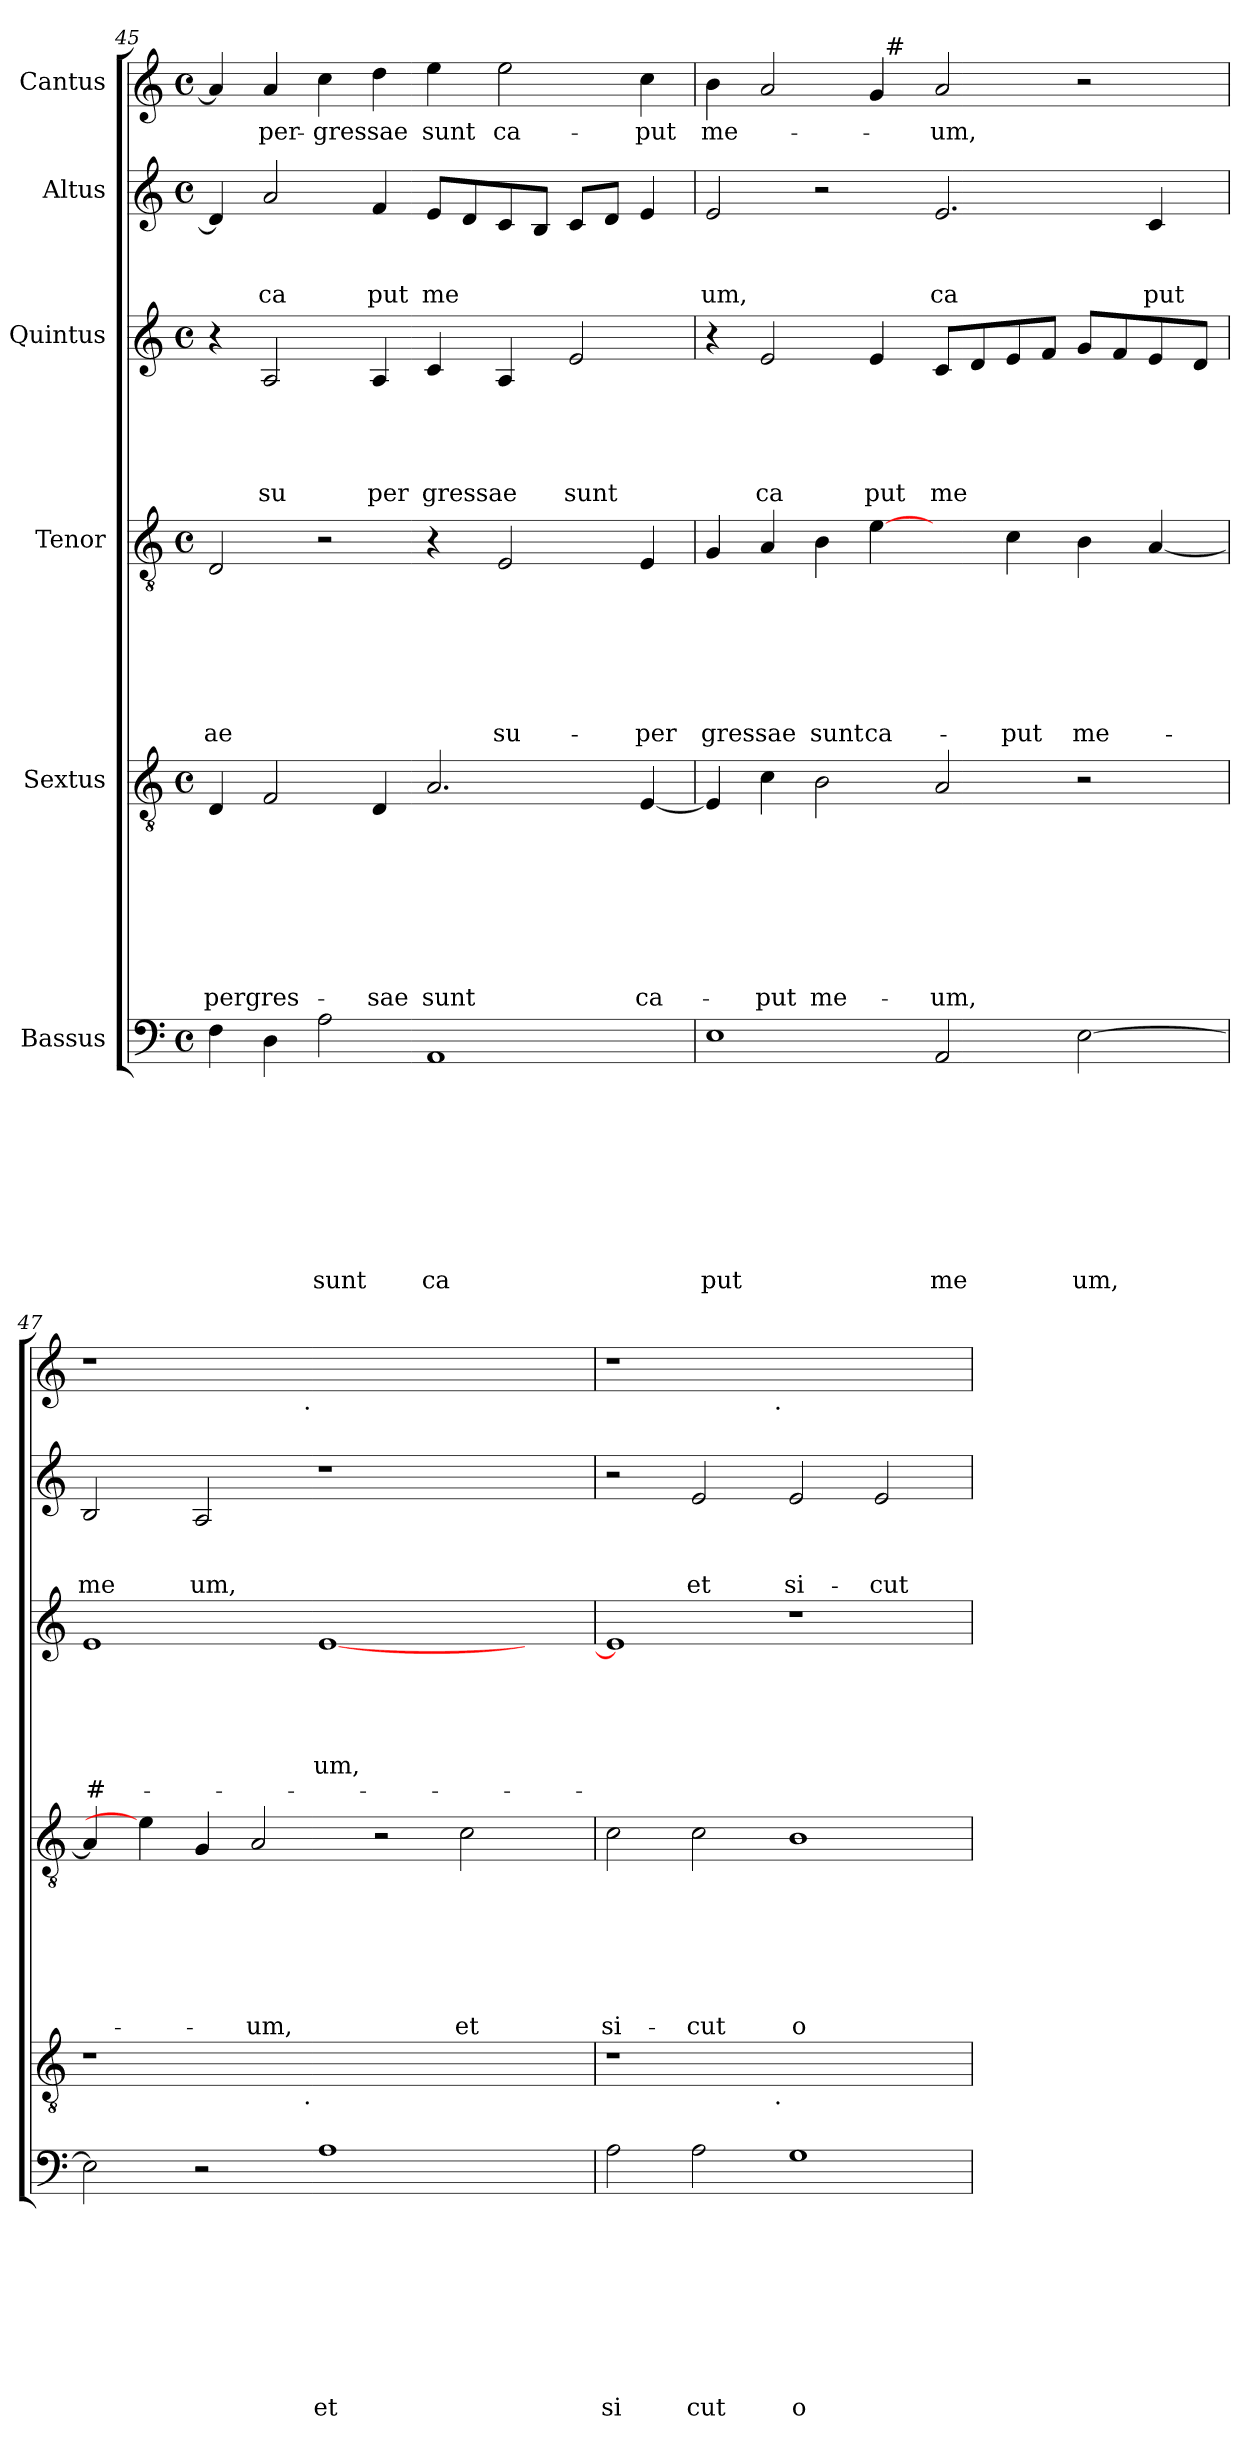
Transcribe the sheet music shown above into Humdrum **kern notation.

**kern	**text	**text	**text	**text	**text	**text	**text	**text	**text	**kern	**text	**text	**text	**text	**text	**text	**text	**text	**kern	**text	**text	**text	**text	**text	**text	**text	**kern	**text	**text	**text	**text	**text	**text	**kern	**text	**text	**text	**kern	**text
*part6	*part6	*part6	*part6	*part6	*part6	*part6	*part6	*part6	*part6	*part5	*part5	*part5	*part5	*part5	*part5	*part5	*part5	*part5	*part4	*part4	*part4	*part4	*part4	*part4	*part4	*part4	*part3	*part3	*part3	*part3	*part3	*part3	*part3	*part2	*part2	*part2	*part2	*part1	*part1
*staff6	*staff6	*staff6	*staff6	*staff6	*staff6	*staff6	*staff6	*staff6	*staff6	*staff5	*staff5	*staff5	*staff5	*staff5	*staff5	*staff5	*staff5	*staff5	*staff4	*staff4	*staff4	*staff4	*staff4	*staff4	*staff4	*staff4	*staff3	*staff3	*staff3	*staff3	*staff3	*staff3	*staff3	*staff2	*staff2	*staff2	*staff2	*staff1	*staff1
*I"Bassus	*	*	*	*	*	*	*	*	*	*I"Sextus	*	*	*	*	*	*	*	*	*I"Tenor	*	*	*	*	*	*	*	*I"Quintus	*	*	*	*	*	*	*I"Altus	*	*	*	*I"Cantus	*
*clefF4	*	*	*	*	*	*	*	*	*	*clefGv2	*	*	*	*	*	*	*	*	*clefGv2	*	*	*	*	*	*	*	*clefG2	*	*	*	*	*	*	*clefG2	*	*	*	*clefG2	*
*k[]	*	*	*	*	*	*	*	*	*	*k[]	*	*	*	*	*	*	*	*	*k[]	*	*	*	*	*	*	*	*k[]	*	*	*	*	*	*	*k[]	*	*	*	*k[]	*
*C:	*	*	*	*	*	*	*	*	*	*C:	*	*	*	*	*	*	*	*	*C:	*	*	*	*	*	*	*	*C:	*	*	*	*	*	*	*C:	*	*	*	*C:	*
*M4/4	*	*	*	*	*	*	*	*	*	*M4/4	*	*	*	*	*	*	*	*	*M4/4	*	*	*	*	*	*	*	*M4/4	*	*	*	*	*	*	*M4/4	*	*	*	*M4/4	*
*met(c)	*	*	*	*	*	*	*	*	*	*met(c)	*	*	*	*	*	*	*	*	*met(c)	*	*	*	*	*	*	*	*met(c)	*	*	*	*	*	*	*met(c)	*	*	*	*met(c)	*
=45	=45	=45	=45	=45	=45	=45	=45	=45	=45	=45	=45	=45	=45	=45	=45	=45	=45	=45	=45	=45	=45	=45	=45	=45	=45	=45	=45	=45	=45	=45	=45	=45	=45	=45	=45	=45	=45	=45	=45
!	!	!	!	!	!	!	!	!	!	!	!	!	!	!	!	!	!	!LO:LY:b	!	!	!	!	!	!	!	!LO:LY:b	!	!	!	!	!	!	!	!	!	!	!	!	!
4F\	.	.	.	.	.	.	.	.	.	4D/	.	.	.	.	.	.	.	-pergres-	2D/	.	.	.	.	.	.	-ae	4r	.	.	.	.	.	.	4d/]	.	.	.	4a/]	.
!	!	!	!	!	!	!	!	!	!	!	!	!	!	!	!	!	!	!	!	!	!	!	!	!	!	!	!	!	!	!	!	!LO:LY:b	!	!	!	!	!LO:LY:b	!	!LO:LY:b
4D\	.	.	.	.	.	.	.	.	.	2F/	.	.	.	.	.	.	.	.	.	.	.	.	.	.	.	.	2A/	.	.	.	.	-su	.	2a/	.	.	ca	4a/	-per-
!	!	!	!	!	!	!	!	!	!LO:LY:b	!	!	!	!	!	!	!	!	!	!	!	!	!	!	!	!	!	!	!	!	!	!	!	!	!	!	!	!	!	!LO:LY:b
2A\	.	.	.	.	.	.	.	.	sunt	.	.	.	.	.	.	.	.	.	2r	.	.	.	.	.	.	.	.	.	.	.	.	.	.	.	.	.	.	4cc\	-gressae
!	!	!	!	!	!	!	!	!	!	!	!	!	!	!	!	!	!	!LO:LY:b	!	!	!	!	!	!	!	!	!	!	!	!	!	!LO:LY:b	!	!	!	!	!LO:LY:b	!	!
.	.	.	.	.	.	.	.	.	.	4D/	.	.	.	.	.	.	.	-sae	.	.	.	.	.	.	.	.	4A/	.	.	.	.	per	.	4f/	.	.	put	4dd\	.
!	!	!	!	!	!	!	!	!	!LO:LY:b	!	!	!	!	!	!	!	!	!LO:LY:b	!	!	!	!	!	!	!	!	!	!	!	!	!	!LO:LY:b	!	!	!	!	!LO:LY:b	!	!LO:LY:b
1AA	.	.	.	.	.	.	.	.	ca	2.A/	.	.	.	.	.	.	.	sunt	4r	.	.	.	.	.	.	.	4c/	.	.	.	.	gressae	.	8e/L	.	.	me	4ee\	sunt
.	.	.	.	.	.	.	.	.	.	.	.	.	.	.	.	.	.	.	.	.	.	.	.	.	.	.	.	.	.	.	.	.	.	8d/	.	.	.	.	.
!	!	!	!	!	!	!	!	!	!	!	!	!	!	!	!	!	!	!	!	!	!	!	!	!	!	!LO:LY:b	!	!	!	!	!	!	!	!	!	!	!	!	!LO:LY:b
.	.	.	.	.	.	.	.	.	.	.	.	.	.	.	.	.	.	.	2E/	.	.	.	.	.	.	su-	4A/	.	.	.	.	.	.	8c/	.	.	.	2ee\	ca-
.	.	.	.	.	.	.	.	.	.	.	.	.	.	.	.	.	.	.	.	.	.	.	.	.	.	.	.	.	.	.	.	.	.	8B/J	.	.	.	.	.
!	!	!	!	!	!	!	!	!	!	!	!	!	!	!	!	!	!	!	!	!	!	!	!	!	!	!	!	!	!	!	!	!LO:LY:b	!	!	!	!	!	!	!
.	.	.	.	.	.	.	.	.	.	.	.	.	.	.	.	.	.	.	.	.	.	.	.	.	.	.	2e/	.	.	.	.	sunt	.	8c/L	.	.	.	.	.
.	.	.	.	.	.	.	.	.	.	.	.	.	.	.	.	.	.	.	.	.	.	.	.	.	.	.	.	.	.	.	.	.	.	8d/J	.	.	.	.	.
!	!	!	!	!	!	!	!	!	!	!	!	!	!	!	!	!	!	!LO:LY:b	!	!	!	!	!	!	!	!LO:LY:b	!	!	!	!	!	!	!	!	!	!	!	!	!LO:LY:b
.	.	.	.	.	.	.	.	.	.	[<4E/	.	.	.	.	.	.	.	ca-	4E/	.	.	.	.	.	.	-per	.	.	.	.	.	.	.	4e/	.	.	.	4cc\	-put
=46	=46	=46	=46	=46	=46	=46	=46	=46	=46	=46	=46	=46	=46	=46	=46	=46	=46	=46	=46	=46	=46	=46	=46	=46	=46	=46	=46	=46	=46	=46	=46	=46	=46	=46	=46	=46	=46	=46	=46
!	!	!	!	!	!	!	!	!	!LO:LY:b	!	!	!	!	!	!	!	!	!	!	!	!	!	!	!	!	!LO:LY:b	!	!	!	!	!	!	!	!	!	!	!LO:LY:b	!	!LO:LY:b
*	*	*	*	*	*	*	*	*	*	*	*	*	*	*	*	*	*	*	*	*	*	*	*	*	*	*	*	*	*	*	*	*	*	*	*	*	*	*^	*
1E	.	.	.	.	.	.	.	.	put	4E/]	.	.	.	.	.	.	.	.	4G/	.	.	.	.	.	.	gressae	4r	.	.	.	.	.	.	2e/	.	.	um,	4b\	2ryy	me-
!	!	!	!	!	!	!	!	!	!	!	!	!	!	!	!	!	!	!LO:LY:b	!	!	!	!	!	!	!	!	!	!	!	!	!	!LO:LY:b	!	!	!	!	!	!	!	!
.	.	.	.	.	.	.	.	.	.	4c\	.	.	.	.	.	.	.	-put	4A/	.	.	.	.	.	.	.	2e/	.	.	.	.	ca	.	.	.	.	.	2a/	.	.
!	!	!	!	!	!	!	!	!	!	!	!	!	!	!	!	!	!	!LO:LY:b	!	!	!	!	!	!	!	!LO:LY:b	!	!	!	!	!	!	!	!	!	!	!	!	!	!
.	.	.	.	.	.	.	.	.	.	2B\	.	.	.	.	.	.	.	me-	4B\	.	.	.	.	.	.	sunt	.	.	.	.	.	.	.	2r	.	.	.	.	4ryy	.
!	!	!	!	!	!	!	!	!	!	!	!	!	!	!	!	!	!	!	!	!	!	!	!	!	!	!LO:LY:b	!	!	!	!	!	!LO:LY:b	!	!	!	!	!	!	!	!
.	.	.	.	.	.	.	.	.	.	.	.	.	.	.	.	.	.	.	[4e\	.	.	.	.	.	.	ca-	4e/	.	.	.	.	put	.	.	.	.	.	4g/	32ryy	.
!	!	!	!	!	!	!	!	!	!	!	!	!	!	!	!	!	!	!	!	!	!	!	!	!	!	!	!	!	!	!	!	!	!	!	!	!	!	!	!LO:TX:a:t=#	!
.	.	.	.	.	.	.	.	.	.	.	.	.	.	.	.	.	.	.	.	.	.	.	.	.	.	.	.	.	.	.	.	.	.	.	.	.	.	.	1ryy	.
!	!	!	!	!	!	!	!	!	!LO:LY:b	!	!	!	!	!	!	!	!	!LO:LY:b	!	!	!	!	!	!	!	!	!	!	!	!	!	!LO:LY:b	!	!	!	!	!LO:LY:b	!	!	!LO:LY:b
2AA/	.	.	.	.	.	.	.	.	me	2A/	.	.	.	.	.	.	.	-um,	4ryy	.	.	.	.	.	.	.	8c/L	.	.	.	.	me	.	2.e/	.	.	ca	2a/	.	-um,
.	.	.	.	.	.	.	.	.	.	.	.	.	.	.	.	.	.	.	.	.	.	.	.	.	.	.	8d/	.	.	.	.	.	.	.	.	.	.	.	.	.
!	!	!	!	!	!	!	!	!	!	!	!	!	!	!	!	!	!	!	!	!	!	!	!	!	!	!LO:LY:b	!	!	!	!	!	!	!	!	!	!	!	!	!	!
.	.	.	.	.	.	.	.	.	.	.	.	.	.	.	.	.	.	.	4c\	.	.	.	.	.	.	-put	8e/	.	.	.	.	.	.	.	.	.	.	.	.	.
.	.	.	.	.	.	.	.	.	.	.	.	.	.	.	.	.	.	.	.	.	.	.	.	.	.	.	8f/J	.	.	.	.	.	.	.	.	.	.	.	.	.
!	!	!	!	!	!	!	!	!	!LO:LY:b	!	!	!	!	!	!	!	!	!	!	!	!	!	!	!	!	!LO:LY:b	!	!	!	!	!	!	!	!	!	!	!	!	!	!
[>2E\	.	.	.	.	.	.	.	.	um,	2r	.	.	.	.	.	.	.	.	4B\	.	.	.	.	.	.	me-	8g/L	.	.	.	.	.	.	.	.	.	.	2r	.	.
.	.	.	.	.	.	.	.	.	.	.	.	.	.	.	.	.	.	.	.	.	.	.	.	.	.	.	8f/	.	.	.	.	.	.	.	.	.	.	.	.	.
!	!	!	!	!	!	!	!	!	!	!	!	!	!	!	!	!	!	!	!	!	!	!	!	!	!	!	!	!	!	!	!	!	!	!	!	!	!LO:LY:b	!	!	!
.	.	.	.	.	.	.	.	.	.	.	.	.	.	.	.	.	.	.	[<4A/	.	.	.	.	.	.	.	8e/	.	.	.	.	.	.	4c/	.	.	put	.	.	.
.	.	.	.	.	.	.	.	.	.	.	.	.	.	.	.	.	.	.	.	.	.	.	.	.	.	.	.	.	.	.	.	.	.	.	.	.	.	.	8..ryy	.
.	.	.	.	.	.	.	.	.	.	.	.	.	.	.	.	.	.	.	.	.	.	.	.	.	.	.	8d/J	.	.	.	.	.	.	.	.	.	.	.	.	.
=47	=47	=47	=47	=47	=47	=47	=47	=47	=47	=47	=47	=47	=47	=47	=47	=47	=47	=47	=47	=47	=47	=47	=47	=47	=47	=47	=47	=47	=47	=47	=47	=47	=47	=47	=47	=47	=47	=47	=47	=47
!	!	!	!	!	!	!	!	!	!	!	!	!	!	!	!	!	!	!	!	!	!	!	!	!	!	!	!	!	!	!	!	!	!LO:LY:b	!	!	!	!LO:LY:b	!	!	!
*	*	*	*	*	*	*	*	*	*	*^	*	*	*	*	*	*	*	*	*	*	*	*	*	*	*	*	*	*	*	*	*	*	*	*	*	*	*	*	*	*
2E\]	.	.	.	.	.	.	.	.	.	1r	2ryy	.	.	.	.	.	.	.	.	4A/]	.	.	.	.	.	.	.	1e	.	.	.	.	.	#-	2B/	.	.	me	1r	2ryy	.
.	.	.	.	.	.	.	.	.	.	.	.	.	.	.	.	.	.	.	.	4e\]	.	.	.	.	.	.	.	.	.	.	.	.	.	.	.	.	.	.	.	.	.
!	!	!	!	!	!	!	!	!	!	!	!	!	!	!	!	!	!	!	!	!	!	!	!	!	!	!	!	!	!	!	!	!	!	!	!	!	!	!LO:LY:b	!	!	!
2r	.	.	.	.	.	.	.	.	.	.	4...ryy	.	.	.	.	.	.	.	.	4G/	.	.	.	.	.	.	.	.	.	.	.	.	.	.	2A/	.	.	um,	.	4...ryy	.
!	!	!	!	!	!	!	!	!	!	!	!	!	!	!	!	!	!	!	!	!	!	!	!	!	!	!	!LO:LY:b	!	!	!	!	!	!	!	!	!	!	!	!	!	!
.	.	.	.	.	.	.	.	.	.	.	.	.	.	.	.	.	.	.	.	2A/	.	.	.	.	.	.	-um,	.	.	.	.	.	.	.	.	.	.	.	.	.	.
!	!	!	!	!	!	!	!	!	!	!	!	!	!	!	!	!	!	!	!	!	!	!	!	!	!	!	!	!	!	!	!	!	!	!	!	!	!	!	!	!LO:TX:b:t=.	!
!	!	!	!	!	!	!	!	!	!	!	!LO:TX:b:t=.	!	!	!	!	!	!	!	!	!	!	!	!	!	!	!	!	!	!	!	!	!	!	!	!	!	!	!	!	!	!
.	.	.	.	.	.	.	.	.	.	.	1ryy	.	.	.	.	.	.	.	.	.	.	.	.	.	.	.	.	.	.	.	.	.	.	.	.	.	.	.	.	1ryy	.
!	!	!	!	!	!	!	!	!	!LO:LY:b	!	!	!	!	!	!	!	!	!	!	!	!	!	!	!	!	!	!	!	!	!	!	!	!LO:LY:b	!	!	!	!	!	!	!	!
1A	.	.	.	.	.	.	.	.	et	1ryy	.	.	.	.	.	.	.	.	.	.	.	.	.	.	.	.	.	[<1e	.	.	.	.	um,	.	1r	.	.	.	1ryy	.	.
.	.	.	.	.	.	.	.	.	.	.	.	.	.	.	.	.	.	.	.	2r	.	.	.	.	.	.	.	.	.	.	.	.	.	.	.	.	.	.	.	.	.
!	!	!	!	!	!	!	!	!	!	!	!	!	!	!	!	!	!	!	!	!	!	!	!	!	!	!	!LO:LY:b	!	!	!	!	!	!	!	!	!	!	!	!	!	!
.	.	.	.	.	.	.	.	.	.	.	.	.	.	.	.	.	.	.	.	2c\	.	.	.	.	.	.	et	.	.	.	.	.	.	.	.	.	.	.	.	.	.
.	.	.	.	.	.	.	.	.	.	.	4ryy	.	.	.	.	.	.	.	.	.	.	.	.	.	.	.	.	.	.	.	.	.	.	.	.	.	.	.	.	4ryy	.
4ryy	.	.	.	.	.	.	.	.	.	4ryy	.	.	.	.	.	.	.	.	.	.	.	.	.	.	.	.	.	4ryy	.	.	.	.	.	.	4ryy	.	.	.	4ryy	.	.
.	.	.	.	.	.	.	.	.	.	.	32ryy	.	.	.	.	.	.	.	.	.	.	.	.	.	.	.	.	.	.	.	.	.	.	.	.	.	.	.	.	32ryy	.
!!LO:LB:g=z	!!
=48	=48	=48	=48	=48	=48	=48	=48	=48	=48	=48	=48	=48	=48	=48	=48	=48	=48	=48	=48	=48	=48	=48	=48	=48	=48	=48	=48	=48	=48	=48	=48	=48	=48	=48	=48	=48	=48	=48	=48	=48	=48
!	!	!	!	!	!	!	!	!	!LO:LY:b	!	!	!	!	!	!	!	!	!	!	!	!	!	!	!	!	!	!LO:LY:b	!	!	!	!	!	!	!	!	!	!	!	!	!	!
2A\	.	.	.	.	.	.	.	.	si	1r	2ryy	.	.	.	.	.	.	.	.	2c\	.	.	.	.	.	.	si-	1e]	.	.	.	.	.	.	2r	.	.	.	1r	2ryy	.
!	!	!	!	!	!	!	!	!	!LO:LY:b	!	!	!	!	!	!	!	!	!	!	!	!	!	!	!	!	!	!LO:LY:b	!	!	!	!	!	!	!	!	!	!	!LO:LY:b	!	!	!
2A\	.	.	.	.	.	.	.	.	cut	.	4...ryy	.	.	.	.	.	.	.	.	2c\	.	.	.	.	.	.	-cut	.	.	.	.	.	.	.	2e/	.	.	et	.	4...ryy	.
!	!	!	!	!	!	!	!	!	!	!	!	!	!	!	!	!	!	!	!	!	!	!	!	!	!	!	!	!	!	!	!	!	!	!	!	!	!	!	!	!LO:TX:b:t=.	!
!	!	!	!	!	!	!	!	!	!	!	!LO:TX:b:t=.	!	!	!	!	!	!	!	!	!	!	!	!	!	!	!	!	!	!	!	!	!	!	!	!	!	!	!	!	!	!
.	.	.	.	.	.	.	.	.	.	.	1ryy	.	.	.	.	.	.	.	.	.	.	.	.	.	.	.	.	.	.	.	.	.	.	.	.	.	.	.	.	1ryy	.
!	!	!	!	!	!	!	!	!	!LO:LY:b	!	!	!	!	!	!	!	!	!	!	!	!	!	!	!	!	!	!LO:LY:b	!	!	!	!	!	!	!	!	!	!	!LO:LY:b	!	!	!
1G	.	.	.	.	.	.	.	.	o	1ryy	.	.	.	.	.	.	.	.	.	1B	.	.	.	.	.	.	o-	1r	.	.	.	.	.	.	2e/	.	.	si-	1ryy	.	.
!	!	!	!	!	!	!	!	!	!	!	!	!	!	!	!	!	!	!	!	!	!	!	!	!	!	!	!	!	!	!	!	!	!	!	!	!	!	!LO:LY:b	!	!	!
.	.	.	.	.	.	.	.	.	.	.	.	.	.	.	.	.	.	.	.	.	.	.	.	.	.	.	.	.	.	.	.	.	.	.	2e/	.	.	-cut	.	.	.
.	.	.	.	.	.	.	.	.	.	.	32ryy	.	.	.	.	.	.	.	.	.	.	.	.	.	.	.	.	.	.	.	.	.	.	.	.	.	.	.	.	32ryy	.
*	*	*	*	*	*	*	*	*	*	*v	*v	*	*	*	*	*	*	*	*	*	*	*	*	*	*	*	*	*	*	*	*	*	*	*	*	*	*	*	*v	*v	*
=	=	=	=	=	=	=	=	=	=	=	=	=	=	=	=	=	=	=	=	=	=	=	=	=	=	=	=	=	=	=	=	=	=	=	=	=	=	=	=
*-	*-	*-	*-	*-	*-	*-	*-	*-	*-	*-	*-	*-	*-	*-	*-	*-	*-	*-	*-	*-	*-	*-	*-	*-	*-	*-	*-	*-	*-	*-	*-	*-	*-	*-	*-	*-	*-	*-	*-
